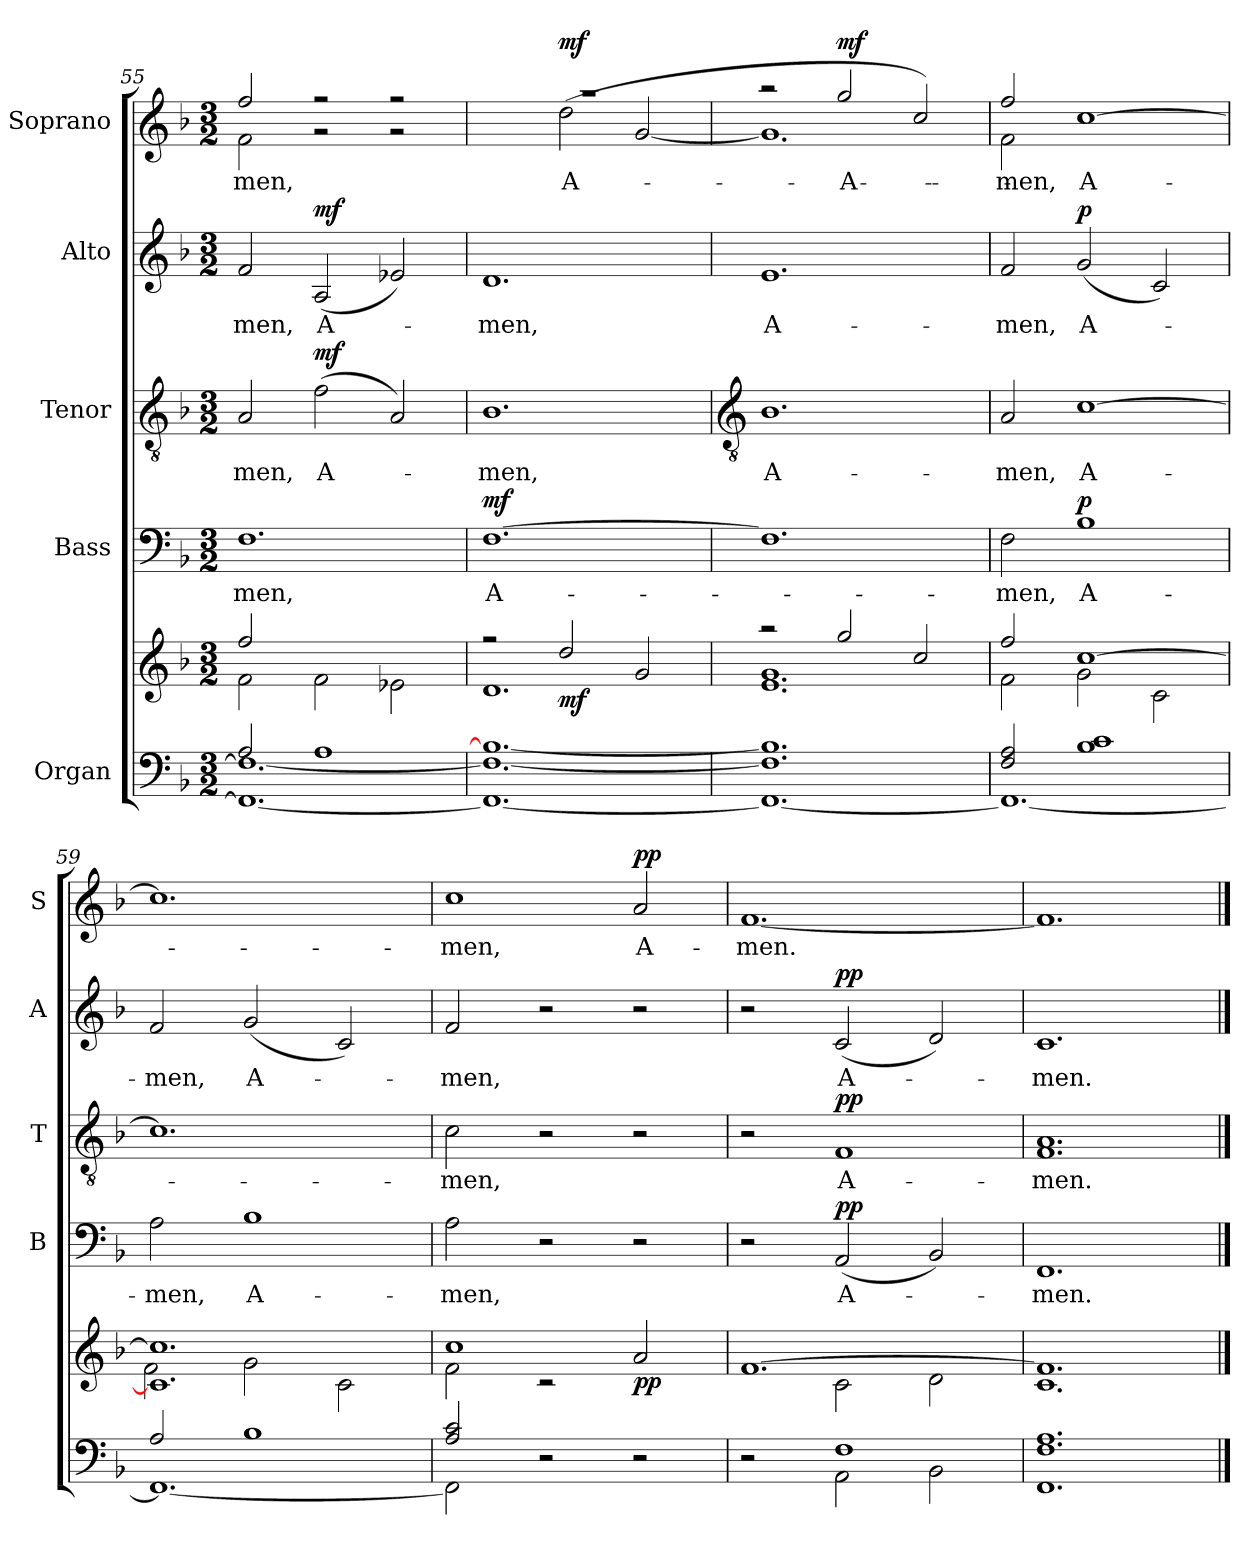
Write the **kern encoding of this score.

**kern	**kern	**dynam	**kern	**text	**dynam	**kern	**text	**dynam	**kern	**text	**dynam	**kern	**text	**dynam
*part5	*part5	*part5	*part4	*part4	*part4	*part3	*part3	*part3	*part2	*part2	*part2	*part1	*part1	*part1
*staff6	*staff5	*staff5/6	*staff4	*staff4	*staff4	*staff3	*staff3	*staff3	*staff2	*staff2	*staff2	*staff1	*staff1	*staff1
*I"Organ	*	*	*I"Bass	*	*	*I"Tenor	*	*	*I"Alto	*	*	*I"Soprano	*	*
*	*	*	*I'B	*	*	*I'T	*	*	*I'A	*	*	*I'S	*	*
*clefF4	*clefG2	*	*clefF4	*	*	*clefGv2	*	*	*clefG2	*	*	*clefG2	*	*
*k[b-]	*k[b-]	*	*k[b-]	*	*	*k[b-]	*	*	*k[b-]	*	*	*k[b-]	*	*
*F:	*F:	*	*F:	*	*	*F:	*	*	*F:	*	*	*F:	*	*
*M3/2	*M3/2	*	*M3/2	*	*	*M3/2	*	*	*M3/2	*	*	*M3/2	*	*
=55	=55	=55	=55	=55	=55	=55	=55	=55	=55	=55	=55	=55	=55	=55
*^	*^	*	*	*	*	*	*	*	*	*	*	*	*	*
!	!	!	!	!	!	!LO:LY:b	!	!	!LO:LY:b	!	!	!LO:LY:b	!	!	!LO:LY:a	!
*	*	*	*	*	*	*	*	*	*	*	*	*	*	*^	*	*
!	!	!	!	!	!	!	!	!	!	!	!	!	!	!	!	!LO:LY:b	!
2A	1.FF\_ 1.F\_	2ff/	2f\	.	1.F	men,	.	2A	-men,	.	2f	-men,	.	2ff/	2f\	men,	.
!	!	!	!	!LO:DY:b=2	!	!	!	!	!LO:LY:b	!	!	!LO:LY:b	!	!	!	!	!
!	!	!	!	!LO:DY:n=1:b	!	!	!	!	!	!LO:DY:b	!	!	!LO:DY:b	!	!	!	!
1A	.	1ryy	2f\	mf mf	.	.	.	(<2f	A-	mf	(<2A	A-	mf	2r	2r	.	.
.	.	.	2e-X\	.	.	.	.	2A)	.	.	2e-X)	.	.	2r	2r	.	.
=56	=56	=56	=56	=56	=56	=56	=56	=56	=56	=56	=56	=56	=56	=56	=56	=56	=56
!	!	!	!	!	!	!LO:LY:b	!LO:DY:b	!	!LO:LY:b	!	!	!LO:LY:b	!	!LO:N:vis=1	!	!	!
1.ryy	1.FF\_ 1.F\_ 1.B-\_	2r	1.d\	.	[1.F	A-	mf	1.B-	men,	.	1.d	men,	.	1.r	2ryy	.	.
!	!	!	!	!LO:DY:b	!	!	!	!	!	!	!	!	!	!	!	!LO:LY:b	!LO:DY:b
.	.	2dd/	.	mf	.	.	.	.	.	.	.	.	.	.	(<2dd\	A-	mf
.	.	2g/	.	.	.	.	.	.	.	.	.	.	.	.	[2g/	.	.
!!LO:LB:g=z	!!
=57	=57	=57	=57	=57	=57	=57	=57	=57	=57	=57	=57	=57	=57	=57	=57	=57	=57
*	*	*	*	*	*	*	*	*clefGv2	*	*	*	*	*	*	*	*	*
!	!	!	!	!	!	!	!	!	!LO:LY:b	!	!	!LO:LY:b	!	!	!	!	!
1.F/] 1.B-/]	1.FF\_	2r	1.e\ 1.g\	.	1.F]	.	.	1.B-	A-	.	1.e	A-	.	2r	1.g\]	.	.
!	!	!	!	!	!	!	!	!	!	!	!	!	!	!	!	!LO:LY:a	!LO:DY:a
.	.	2gg/	.	.	.	.	.	.	.	.	.	.	.	2gg/	.	A-	mf
.	.	2cc/	.	.	.	.	.	.	.	.	.	.	.	2cc/)	.	.	.
=58	=58	=58	=58	=58	=58	=58	=58	=58	=58	=58	=58	=58	=58	=58	=58	=58	=58
!	!	!	!	!	!	!LO:LY:b	!	!	!LO:LY:b	!	!	!LO:LY:b	!	!	!	!LO:LY:a	!
!	!	!	!	!	!	!	!	!	!	!	!	!	!	!	!	!LO:LY:b	!
2F/ 2A/	1.FF\_	2ff/	2f\	.	2F	men,	.	2A	-men,	.	2f	-men,	.	2ff/	2f\	men,	.
!	!	!	!	!	!	!LO:LY:b	!LO:DY:b	!	!LO:LY:b	!	!	!LO:LY:b	!LO:DY:b	!	!	!LO:LY:b	!
1B-/ 1c/	.	[1cc/	2g\	.	1B-	A-	p	[1c	A-	.	(<2g	A-	p	2ryy	[1cc\	A-	.
.	.	.	2c\	.	.	.	.	.	.	.	2c)	.	.	2ryy	.	.	.
=59	=59	=59	=59	=59	=59	=59	=59	=59	=59	=59	=59	=59	=59	=59	=59	=59	=59
!	!	!	!	!	!	!LO:LY:b	!	!	!	!	!	!LO:LY:b	!	!LO:N:vis=1	!	!	!
2A/	1.FF\_	1.c/] 1.cc/]	2f\	.	2A	-men,	.	1.c]	.	.	2f	men,	.	1.ryy	1.cc\]	.	.
!	!	!	!	!	!	!LO:LY:b	!	!	!	!	!	!LO:LY:b	!	!	!	!	!
1B-/	.	.	2g\	.	1B-	A-	.	.	.	.	(<2g	A-	.	.	.	.	.
.	.	.	2c\	.	.	.	.	.	.	.	2c)	.	.	.	.	.	.
=60	=60	=60	=60	=60	=60	=60	=60	=60	=60	=60	=60	=60	=60	=60	=60	=60	=60
!	!	!	!	!	!	!LO:LY:b	!	!	!LO:LY:b	!	!	!LO:LY:b	!	!LO:N:vis=1	!	!LO:LY:b	!
2A/ 2c/	2FF\]	1cc/	2f\	.	2A	-men,	.	2c	men,	.	2f	men,	.	1.ryy	1cc\	men,	.
2r	2ryy	.	2r	.	2r	.	.	2r	.	.	2r	.	.	.	.	.	.
!	!	!	!	!LO:DY:b	!	!	!	!	!	!	!	!	!	!	!	!LO:LY:b	!LO:DY:b
2r	2ryy	2a/	2ryy	pp	2r	.	.	2r	.	.	2r	.	.	.	2a/	A-	pp
=61	=61	=61	=61	=61	=61	=61	=61	=61	=61	=61	=61	=61	=61	=61	=61	=61	=61
!	!	!	!	!	!	!	!	!	!	!	!	!	!	!LO:N:vis=1	!	!LO:LY:b	!
2r	2ryy	[1.f/	2ryy	.	2r	.	.	2r	.	.	2r	.	.	1.ryy	[1.f\	-men.	.
!	!	!	!	!	!	!LO:LY:b	!LO:DY:b	!	!LO:LY:b	!LO:DY:b	!	!LO:LY:b	!LO:DY:b	!	!	!	!
1F/	2AA\	.	2c\	.	(<2AA	A-	pp	1F	A-	pp	(<2c	A-	pp	.	.	.	.
.	2BB-\	.	2d\	.	2BB-)	.	.	.	.	.	2d)	.	.	.	.	.	.
=62	=62	=62	=62	=62	=62	=62	=62	=62	=62	=62	=62	=62	=62	=62	=62	=62	=62
!	!	!	!	!	!	!LO:LY:b	!	!	!LO:LY:b	!	!	!LO:LY:b	!	!LO:N:vis=1	!	!	!
1.F/ 1.A/	1.FF\	1.f/]	1.c\	.	1.FF	men.	.	1.F 1.A	-men.	.	1.c	men.	.	1.ryy	1.f\]	.	.
*v	*v	*	*	*	*	*	*	*	*	*	*	*	*	*v	*v	*	*
*	*v	*v	*	*	*	*	*	*	*	*	*	*	*	*	*
==	==	==	==	==	==	==	==	==	==	==	==	==	==	==
*-	*-	*-	*-	*-	*-	*-	*-	*-	*-	*-	*-	*-	*-	*-
